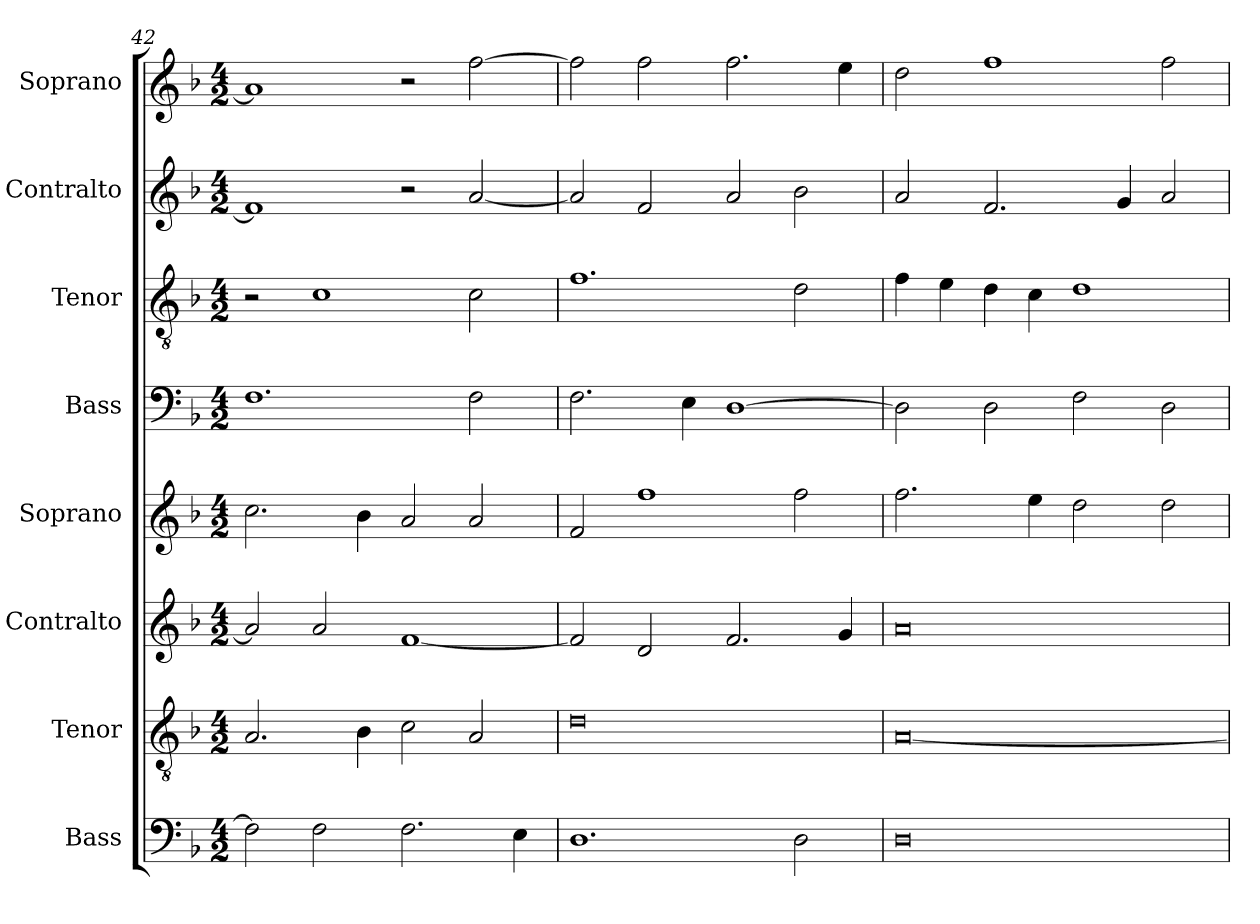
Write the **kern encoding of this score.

**kern	**kern	**kern	**kern	**kern	**kern	**kern	**kern
*part8	*part7	*part6	*part5	*part4	*part3	*part2	*part1
*staff8	*staff7	*staff6	*staff5	*staff4	*staff3	*staff2	*staff1
*I"Bass	*I"Tenor	*I"Contralto	*I"Soprano	*I"Bass	*I"Tenor	*I"Contralto	*I"Soprano
*I'B	*I'T	*I'A	*I'S	*I'B	*I'T	*I'A	*I'S
*clefF4	*clefGv2	*clefG2	*clefG2	*clefF4	*clefGv2	*clefG2	*clefG2
*k[b-]	*k[b-]	*k[b-]	*k[b-]	*k[b-]	*k[b-]	*k[b-]	*k[b-]
*G:dor	*G:dor	*G:dor	*G:dor	*G:dor	*G:dor	*G:dor	*G:dor
*M4/2	*M4/2	*M4/2	*M4/2	*M4/2	*M4/2	*M4/2	*M4/2
=42	=42	=42	=42	=42	=42	=42	=42
2F]	2.A	2a]	2.cc	1.F	2r	1f]	1a]
2F	.	2a	.	.	1c	.	.
.	4B-	.	4b-	.	.	.	.
2.F	2c	[1f	2a	.	.	2r	2r
.	2A	.	2a	2F	2c	[2a	[2ff
4E	.	.	.	.	.	.	.
=43	=43	=43	=43	=43	=43	=43	=43
1.D	0d	2f]	2f	2.F	1.f	2a]	2ff]
.	.	2d	1ff	.	.	2f	2ff
.	.	.	.	4E	.	.	.
.	.	2.f	.	[1D	.	2a	2.ff
2D	.	.	2ff	.	2d	2b-	.
.	.	4g	.	.	.	.	4ee
=44	=44	=44	=44	=44	=44	=44	=44
0D	[0A	0a	2.ff	2D]	4f	2a	2dd
.	.	.	.	.	4e	.	.
.	.	.	.	2D	4d	2.f	1ff
.	.	.	4ee	.	4c	.	.
.	.	.	2dd	2F	1d	.	.
.	.	.	.	.	.	4g	.
.	.	.	2dd	2D	.	2a	2ff
=	=	=	=	=	=	=	=
*-	*-	*-	*-	*-	*-	*-	*-
